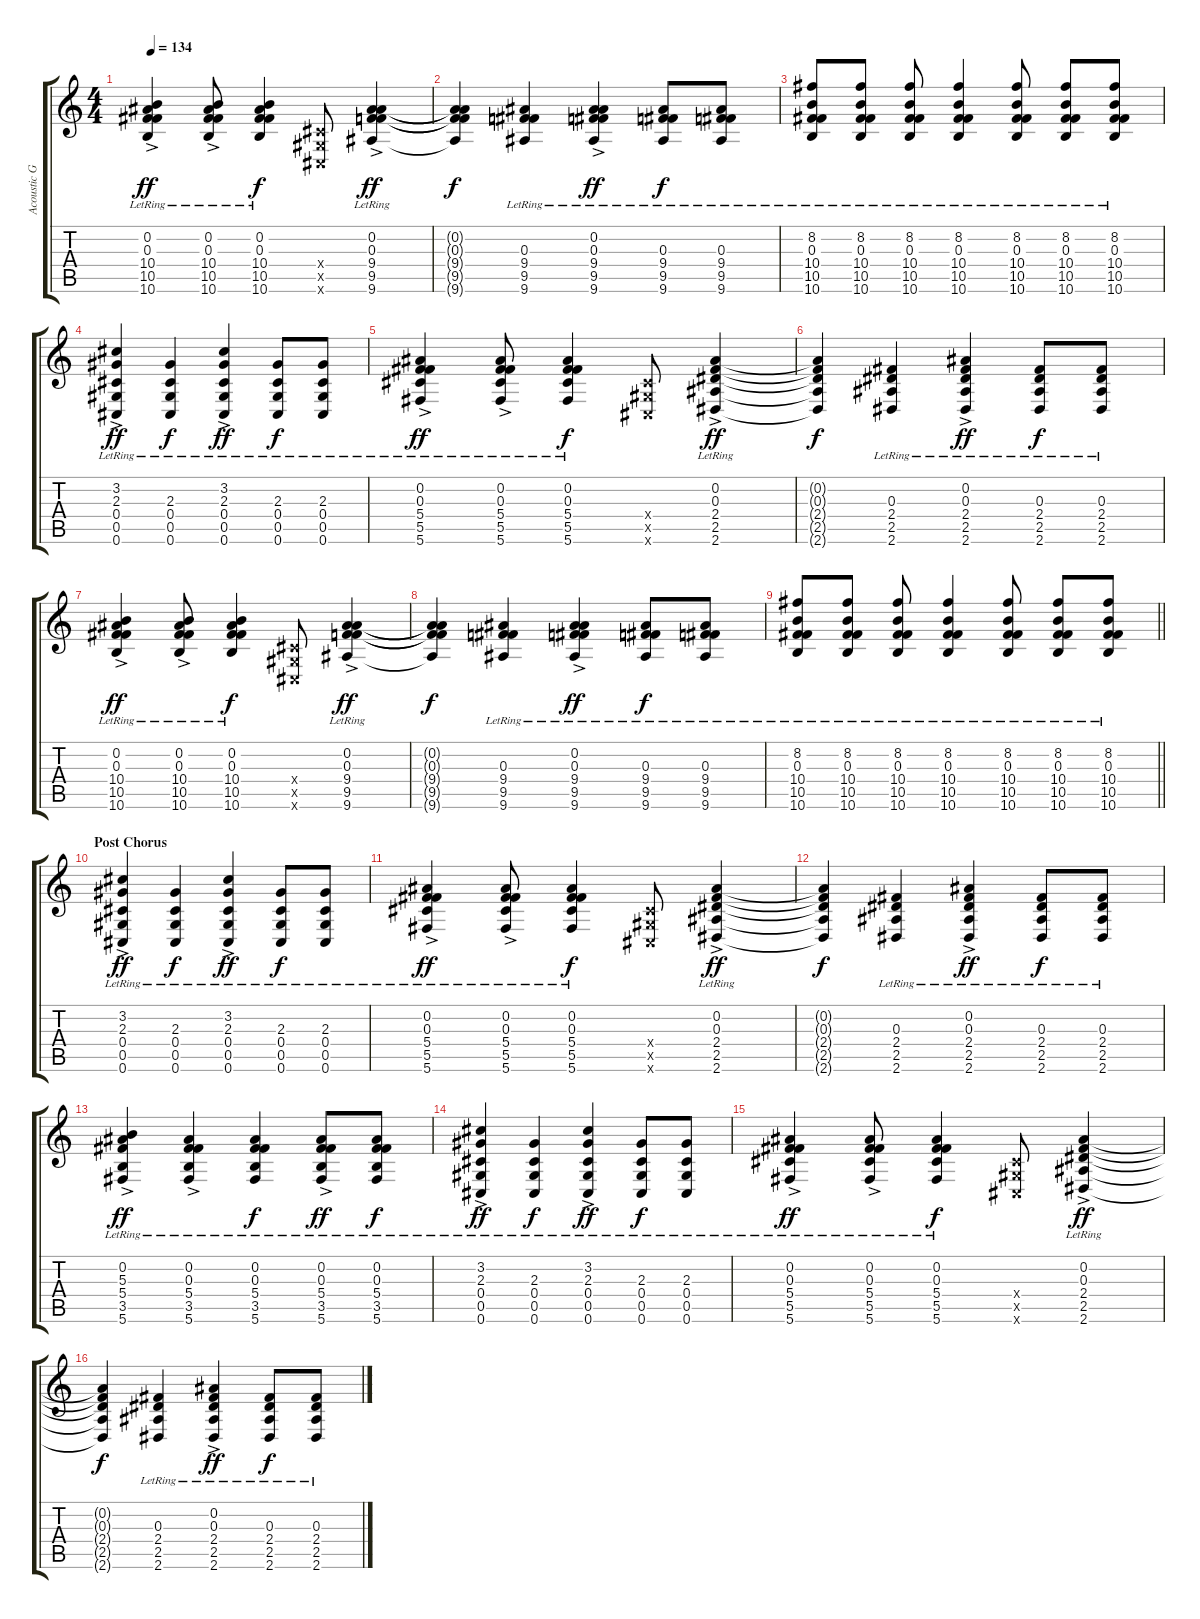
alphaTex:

\track ("Acoustic Guitar (Raine Maida)" "Acoustic G") {instrument acousticguitarsteel}
\staff {score tabs}
\tuning (Eb4 Bb3 Gb3 Db3 Ab2 Db2) {hide}
\ts (4 4)
\tempo 134
\clef g2
\ks c
(0.2{lr} 0.3{lr} 10.4{ac lr} 10.5{ac lr} 10.6{ac lr}).4{dy ff} (0.2{lr} 0.3{lr} 10.4{ac lr} 10.5{ac lr} 10.6{ac lr}).8 (0.2{lr} 0.3{lr} 10.4{lr} 10.5{lr} 10.6{lr}).4{dy f} (0.4{x} 0.5{x} 0.6{x}).8 (0.2{lr} 0.3{lr} 9.4{ac lr} 9.5{ac lr} 9.6{ac lr}).4{dy ff} |
(0.2{t} 0.3{t} 9.4{t} 9.5{t} 9.6{t}).4{dy f} (0.3{lr} 9.4{lr} 9.5{lr} 9.6{lr}).4 (0.2{lr} 0.3{lr} 9.4{ac lr} 9.5{ac lr} 9.6{ac lr}).4{dy ff} (0.3{lr} 9.4{lr} 9.5{lr} 9.6{lr}).8{dy f} (0.3{lr} 9.4{lr} 9.5{lr} 9.6{lr}).8 |
(8.2{lr} 0.3{lr} 10.4{lr} 10.5{lr} 10.6{lr}).8 (8.2{lr} 0.3{lr} 10.4{lr} 10.5{lr} 10.6{lr}).8 (8.2{lr} 0.3{lr} 10.4{lr} 10.5{lr} 10.6{lr}).8 (8.2{lr} 0.3{lr} 10.4{lr} 10.5{lr} 10.6{lr}).4 (8.2{lr} 0.3{lr} 10.4{lr} 10.5{lr} 10.6{lr}).8 (8.2{lr} 0.3{lr} 10.4{lr} 10.5{lr} 10.6{lr}).8 (8.2{lr} 0.3{lr} 10.4{lr} 10.5{lr} 10.6{lr}).8 |
(3.2{lr} 2.3{lr} 0.4{ac lr} 0.5{ac lr} 0.6{ac lr}).4{dy ff} (2.3{lr} 0.4{lr} 0.5{lr} 0.6{lr}).4{dy f} (3.2{lr} 2.3{lr} 0.4{ac lr} 0.5{ac lr} 0.6{ac lr}).4{dy ff} (2.3{lr} 0.4{lr} 0.5{lr} 0.6{lr}).8{dy f} (2.3{lr} 0.4{lr} 0.5{lr} 0.6{lr}).8 |
(0.2{lr} 0.3{lr} 5.4{ac lr} 5.5{ac lr} 5.6{ac lr}).4{dy ff} (0.2{lr} 0.3{lr} 5.4{ac lr} 5.5{ac lr} 5.6{ac lr}).8 (0.2{lr} 0.3{lr} 5.4{lr} 5.5{lr} 5.6{lr}).4{dy f} (0.4{x} 0.5{x} 0.6{x}).8 (0.2{lr} 0.3{lr} 2.4{ac lr} 2.5{ac lr} 2.6{ac lr}).4{dy ff} |
(0.2{t} 0.3{t} 2.4{t} 2.5{t} 2.6{t}).4{dy f} (0.3{lr} 2.4{lr} 2.5{lr} 2.6{lr}).4 (0.2{lr} 0.3{lr} 2.4{ac lr} 2.5{ac lr} 2.6{ac lr}).4{dy ff} (0.3{lr} 2.4{lr} 2.5{lr} 2.6{lr}).8{dy f} (0.3{lr} 2.4{lr} 2.5{lr} 2.6{lr}).8 |
(0.2{lr} 0.3{lr} 10.4{ac lr} 10.5{ac lr} 10.6{ac lr}).4{dy ff} (0.2{lr} 0.3{lr} 10.4{ac lr} 10.5{ac lr} 10.6{ac lr}).8 (0.2{lr} 0.3{lr} 10.4{lr} 10.5{lr} 10.6{lr}).4{dy f} (0.4{x} 0.5{x} 0.6{x}).8 (0.2{lr} 0.3{lr} 9.4{ac lr} 9.5{ac lr} 9.6{ac lr}).4{dy ff} |
(0.2{t} 0.3{t} 9.4{t} 9.5{t} 9.6{t}).4{dy f} (0.3{lr} 9.4{lr} 9.5{lr} 9.6{lr}).4 (0.2{lr} 0.3{lr} 9.4{ac lr} 9.5{ac lr} 9.6{ac lr}).4{dy ff} (0.3{lr} 9.4{lr} 9.5{lr} 9.6{lr}).8{dy f} (0.3{lr} 9.4{lr} 9.5{lr} 9.6{lr}).8 |
\barLineRight lightlight
(8.2{lr} 0.3{lr} 10.4{lr} 10.5{lr} 10.6{lr}).8 (8.2{lr} 0.3{lr} 10.4{lr} 10.5{lr} 10.6{lr}).8 (8.2{lr} 0.3{lr} 10.4{lr} 10.5{lr} 10.6{lr}).8 (8.2{lr} 0.3{lr} 10.4{lr} 10.5{lr} 10.6{lr}).4 (8.2{lr} 0.3{lr} 10.4{lr} 10.5{lr} 10.6{lr}).8 (8.2{lr} 0.3{lr} 10.4{lr} 10.5{lr} 10.6{lr}).8 (8.2{lr} 0.3{lr} 10.4{lr} 10.5{lr} 10.6{lr}).8 |
\section ("" "Post Chorus")
(3.2{lr} 2.3{lr} 0.4{ac lr} 0.5{ac lr} 0.6{ac lr}).4{dy ff} (2.3{lr} 0.4{lr} 0.5{lr} 0.6{lr}).4{dy f} (3.2{lr} 2.3{lr} 0.4{ac lr} 0.5{ac lr} 0.6{ac lr}).4{dy ff} (2.3{lr} 0.4{lr} 0.5{lr} 0.6{lr}).8{dy f} (2.3{lr} 0.4{lr} 0.5{lr} 0.6{lr}).8 |
(0.2{lr} 0.3{lr} 5.4{ac lr} 5.5{ac lr} 5.6{ac lr}).4{dy ff} (0.2{lr} 0.3{lr} 5.4{ac lr} 5.5{ac lr} 5.6{ac lr}).8 (0.2{lr} 0.3{lr} 5.4{lr} 5.5{lr} 5.6{lr}).4{dy f} (0.4{x} 0.5{x} 0.6{x}).8 (0.2{lr} 0.3{lr} 2.4{ac lr} 2.5{ac lr} 2.6{ac lr}).4{dy ff} |
(0.2{t} 0.3{t} 2.4{t} 2.5{t} 2.6{t}).4{dy f} (0.3{lr} 2.4{lr} 2.5{lr} 2.6{lr}).4 (0.2{lr} 0.3{lr} 2.4{ac lr} 2.5{ac lr} 2.6{ac lr}).4{dy ff} (0.3{lr} 2.4{lr} 2.5{lr} 2.6{lr}).8{dy f} (0.3{lr} 2.4{lr} 2.5{lr} 2.6{lr}).8 |
(0.2{lr} 5.3{lr} 5.4{ac lr} 3.5{ac lr} 5.6{ac lr}).4{dy ff} (0.2{lr} 0.3{lr} 5.4{ac lr} 3.5{ac lr} 5.6{ac lr}).4 (0.2{lr} 0.3{lr} 5.4{lr} 3.5{lr} 5.6{lr}).4{dy f} (0.2{lr} 0.3{lr} 5.4{ac lr} 3.5{ac lr} 5.6{ac lr}).8{dy ff} (0.2{lr} 0.3{lr} 5.4{lr} 3.5{lr} 5.6{lr}).8{dy f} |
(3.2{lr} 2.3{lr} 0.4{ac lr} 0.5{ac lr} 0.6{ac lr}).4{dy ff} (2.3{lr} 0.4{lr} 0.5{lr} 0.6{lr}).4{dy f} (3.2{lr} 2.3{lr} 0.4{ac lr} 0.5{ac lr} 0.6{ac lr}).4{dy ff} (2.3{lr} 0.4{lr} 0.5{lr} 0.6{lr}).8{dy f} (2.3{lr} 0.4{lr} 0.5{lr} 0.6{lr}).8 |
(0.2{lr} 0.3{lr} 5.4{ac lr} 5.5{ac lr} 5.6{ac lr}).4{dy ff} (0.2{lr} 0.3{lr} 5.4{ac lr} 5.5{ac lr} 5.6{ac lr}).8 (0.2{lr} 0.3{lr} 5.4{lr} 5.5{lr} 5.6{lr}).4{dy f} (0.4{x} 0.5{x} 0.6{x}).8 (0.2{lr} 0.3{lr} 2.4{ac lr} 2.5{ac lr} 2.6{ac lr}).4{dy ff} |
(0.2{t} 0.3{t} 2.4{t} 2.5{t} 2.6{t}).4{dy f} (0.3{lr} 2.4{lr} 2.5{lr} 2.6{lr}).4 (0.2{lr} 0.3{lr} 2.4{ac lr} 2.5{ac lr} 2.6{ac lr}).4{dy ff} (0.3{lr} 2.4{lr} 2.5{lr} 2.6{lr}).8{dy f} (0.3{lr} 2.4{lr} 2.5{lr} 2.6{lr}).8
